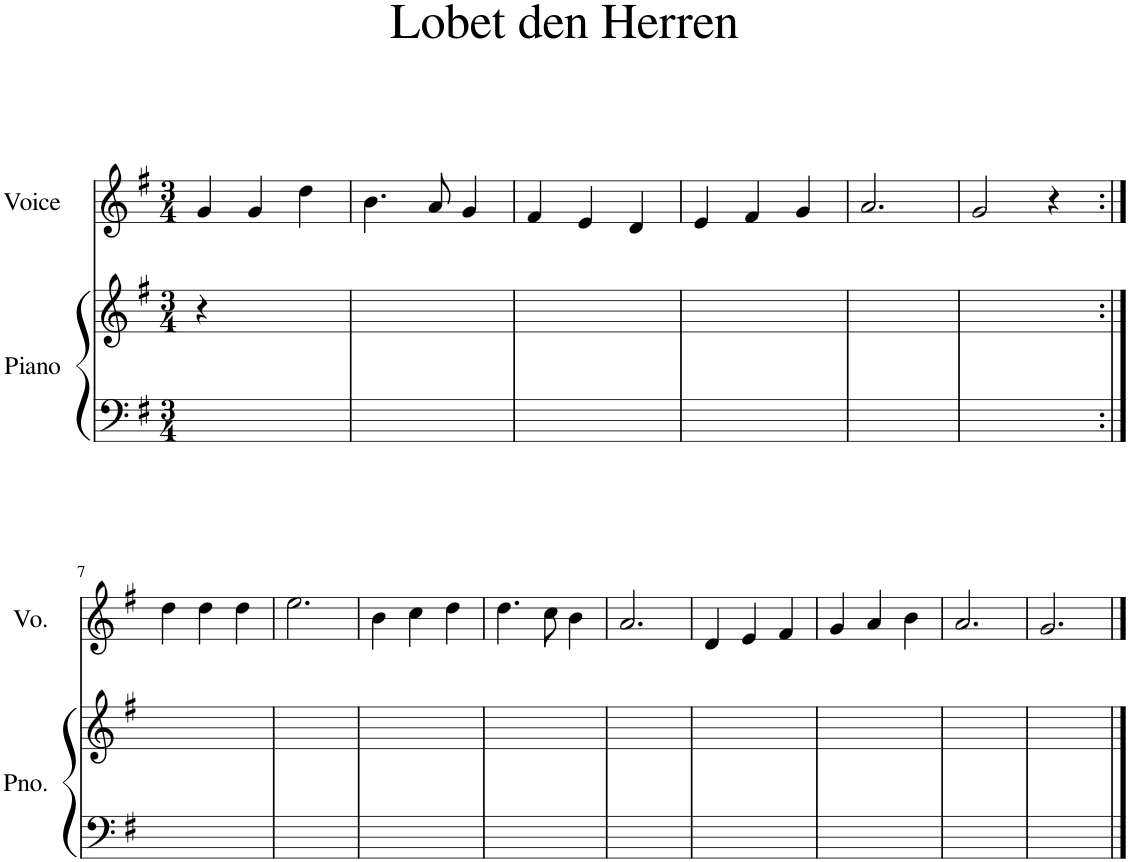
**kern	**kern	**kern
*part2	*part2	*part1
*staff3	*staff2	*staff1
*I"Piano	*	*I"Voice
*I'Pno.	*	*I'Vo.
*clefF4	*clefG2	*clefG2
*k[f#]	*k[f#]	*k[f#]
*M3/4	*M3/4	*M3/4
=1	=1	=1
2.ryy	4r	4g/
.	2ryy	4g/
.	.	4dd\
=2	=2	=2
2.ryy	2.ryy	4.b\
.	.	8a/
.	.	4g/
=3	=3	=3
2.ryy	2.ryy	4f#/
.	.	4e/
.	.	4d/
=4	=4	=4
2.ryy	2.ryy	4e/
.	.	4f#/
.	.	4g/
=5	=5	=5
2.ryy	2.ryy	2.a/
=6	=6	=6
2.ryy	2.ryy	2g/
.	.	4r
!!LO:LB:g=z
=7:|!	=7:|!	=7:|!
2.ryy	2.ryy	4dd\
.	.	4dd\
.	.	4dd\
=8	=8	=8
2.ryy	2.ryy	2.ee\
=9	=9	=9
2.ryy	2.ryy	4b\
.	.	4cc\
.	.	4dd\
=10	=10	=10
2.ryy	2.ryy	4.dd\
.	.	8cc\
.	.	4b\
=11	=11	=11
2.ryy	2.ryy	2.a/
=12	=12	=12
2.ryy	2.ryy	4d/
.	.	4e/
.	.	4f#/
=13	=13	=13
2.ryy	2.ryy	4g/
.	.	4a/
.	.	4b\
=14	=14	=14
2.ryy	2.ryy	2.a/
=15	=15	=15
2.ryy	2.ryy	2.g/
==	==	==
*-	*-	*-
